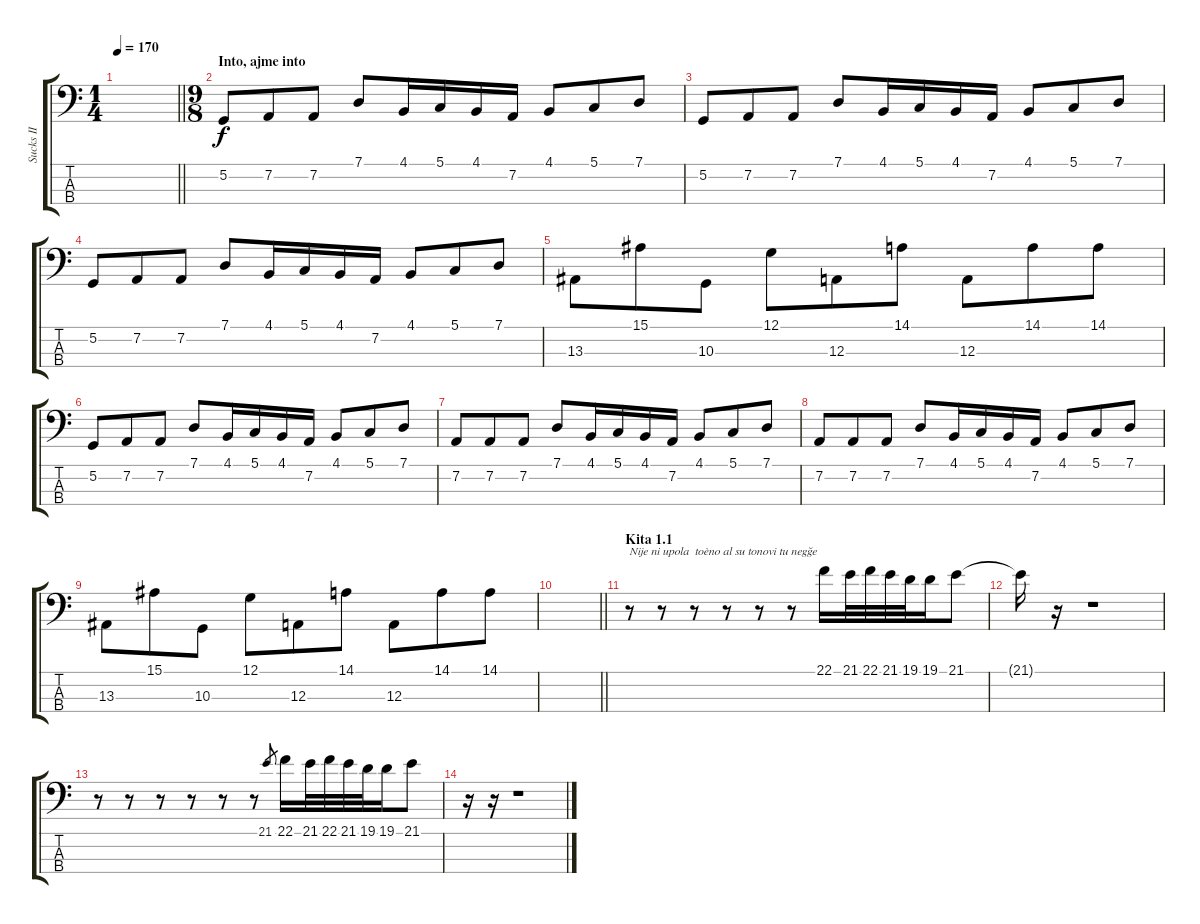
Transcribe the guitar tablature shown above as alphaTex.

\track ("Sucks II" "Sucks II") {instrument tenorsax}
\staff {score tabs}
\tuning (G2 D2 A1 E1) {hide}
\ts (1 4)
\tempo 170
\clef f4
\barLineRight lightlight
\ks c
|
\ts (9 8)
\section ("" "Into, ajme into")
5.2.8 7.2.8 7.2.8 7.1.8 4.1.16 5.1.16 4.1.16 7.2.16 4.1.8 5.1.8 7.1.8 |
5.2.8 7.2.8 7.2.8 7.1.8 4.1.16 5.1.16 4.1.16 7.2.16 4.1.8 5.1.8 7.1.8 |
5.2.8 7.2.8 7.2.8 7.1.8 4.1.16 5.1.16 4.1.16 7.2.16 4.1.8 5.1.8 7.1.8 |
13.3.8 15.1.8 10.3.8 12.1.8 12.3.8 14.1.8 12.3.8 14.1.8 14.1.8 |
5.2.8 7.2.8 7.2.8 7.1.8 4.1.16 5.1.16 4.1.16 7.2.16 4.1.8 5.1.8 7.1.8 |
7.2.8 7.2.8 7.2.8 7.1.8 4.1.16 5.1.16 4.1.16 7.2.16 4.1.8 5.1.8 7.1.8 |
7.2.8 7.2.8 7.2.8 7.1.8 4.1.16 5.1.16 4.1.16 7.2.16 4.1.8 5.1.8 7.1.8 |
13.3.8 15.1.8 10.3.8 12.1.8 12.3.8 14.1.8 12.3.8 14.1.8 14.1.8 |
\barLineRight lightlight
|
\section ("" "Kita 1.1")
r.8{txt "Nije ni upola  toèno al su tonovi tu negğe"} r.8 r.8 r.8 r.8 r.8 22.1.16 21.1.32 22.1.32 21.1.32 19.1.32 19.1.16 21.1.8 |
21.1{t}.16 r.16 r.1 |
r.8 r.8 r.8 r.8 r.8 r.8 21.1.8{gr} 22.1.16 21.1.32 22.1.32 21.1.32 19.1.32 19.1.16 21.1.8 |
r.16 r.16 r.1
